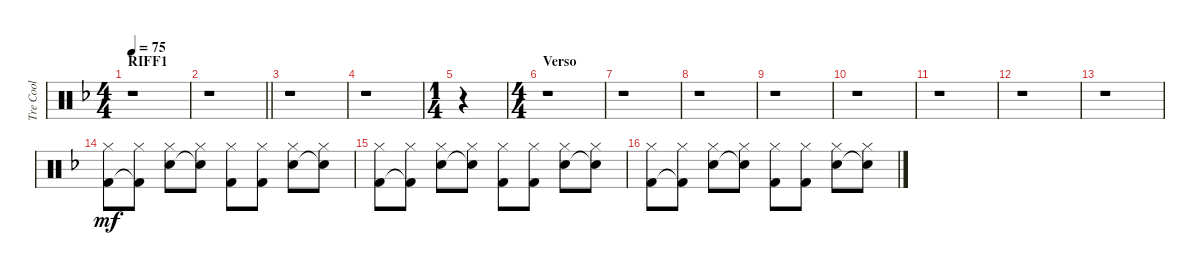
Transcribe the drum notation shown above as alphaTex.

\track ("Tre Cool" "Tre Cool") {instrument percussion}
\staff {score}
\articulation defaults
\ts (4 4)
\section ("" "RIFF1")
\tempo 75
\clef neutral
\ks f
r.1{dy mf} |
\barLineRight lightlight
r.1 |
r.1 |
r.1 |
\ts (1 4)
r.4 |
\ts (4 4)
\section ("" "Verso")
r.1 |
r.1 |
r.1 |
r.1 |
r.1 |
r.1 |
r.1 |
r.1 |
("Hi-Hat (closed)" "Kick (hit) 2").8 ("Hi-Hat (closed)" "Kick (hit) 2"{t}).8 ("Hi-Hat (closed)" "Electric Snare (hit)").8 ("Hi-Hat (closed)" "Electric Snare (hit)"{t}).8 ("Hi-Hat (closed)" "Kick (hit) 2").8 ("Hi-Hat (closed)" "Kick (hit) 2").8 ("Hi-Hat (closed)" "Electric Snare (hit)").8 ("Hi-Hat (closed)" "Electric Snare (hit)"{t}).8 |
("Hi-Hat (closed)" "Kick (hit) 2").8 ("Hi-Hat (closed)" "Kick (hit) 2"{t}).8 ("Hi-Hat (closed)" "Electric Snare (hit)").8 ("Hi-Hat (closed)" "Electric Snare (hit)"{t}).8 ("Hi-Hat (closed)" "Kick (hit) 2").8 ("Hi-Hat (closed)" "Kick (hit) 2").8 ("Hi-Hat (closed)" "Electric Snare (hit)").8 ("Hi-Hat (closed)" "Electric Snare (hit)"{t}).8 |
("Hi-Hat (closed)" "Kick (hit) 2").8 ("Hi-Hat (closed)" "Kick (hit) 2"{t}).8 ("Hi-Hat (closed)" "Electric Snare (hit)").8 ("Hi-Hat (closed)" "Electric Snare (hit)"{t}).8 ("Hi-Hat (closed)" "Kick (hit) 2").8 ("Hi-Hat (closed)" "Kick (hit) 2").8 ("Hi-Hat (closed)" "Electric Snare (hit)").8 ("Hi-Hat (closed)" "Electric Snare (hit)"{t}).8
